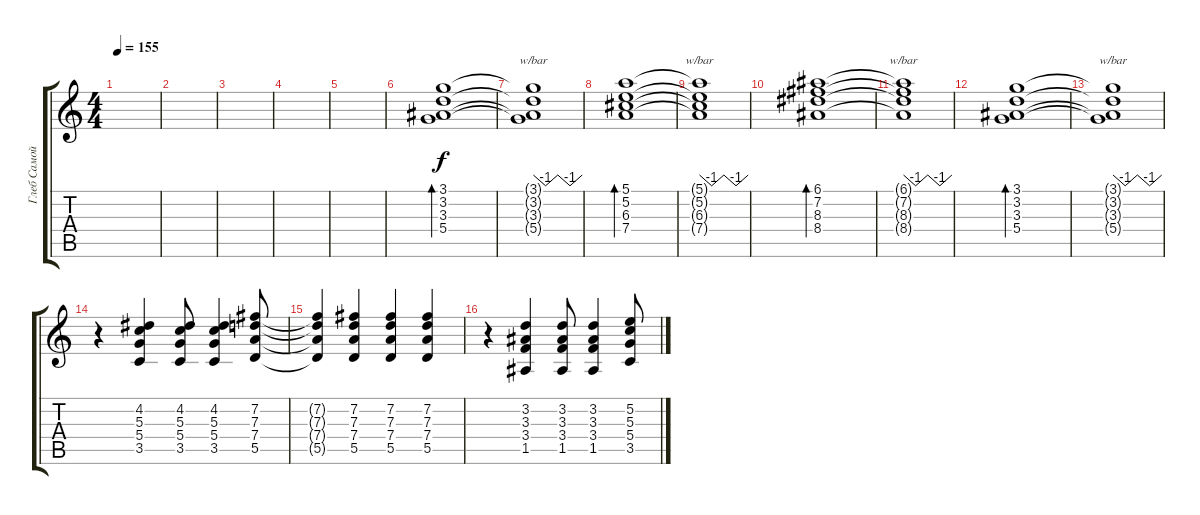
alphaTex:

\track ("Глеб Самойлов (Gibson)" "Глеб Самой") {instrument electricguitarjazz}
\staff {score tabs}
\tuning (E4 B3 G3 D3 A2 E2) {hide}
\ts (4 4)
\tempo 155
\clef g2
\ks c
|
|
|
|
|
(3.1 3.2 3.3 5.4).1{bd 480} |
(3.1{t} 3.2{t} 3.3{t} 5.4{t}).1{tbe (custom default 0 0 15 -4 30 0 45 -4 60 0)} |
(5.1 5.2 6.3 7.4).1{bd 480} |
(5.1{t} 5.2{t} 6.3{t} 7.4{t}).1{tbe (custom default 0 0 15 -4 30 0 45 -4 60 0)} |
(6.1 7.2 8.3 8.4).1{bd 480} |
(6.1{t} 7.2{t} 8.3{t} 8.4{t}).1{tbe (custom default 0 0 15 -4 30 0 45 -4 60 0)} |
(3.1 3.2 3.3 5.4).1{bd 480} |
(3.1{t} 3.2{t} 3.3{t} 5.4{t}).1{tbe (custom default 0 0 15 -4 30 0 45 -4 60 0)} |
r.4{instrument distortionguitar} (4.2 5.3 5.4 3.5).4 (4.2 5.3 5.4 3.5).8 (4.2 5.3 5.4 3.5).4 (7.2 7.3 7.4 5.5).8 |
(7.2{t} 7.3{t} 7.4{t} 5.5{t}).4 (7.2 7.3 7.4 5.5).4 (7.2 7.3 7.4 5.5).4 (7.2 7.3 7.4 5.5).4 |
r.4{instrument distortionguitar} (3.2 3.3 3.4 1.5).4 (3.2 3.3 3.4 1.5).8 (3.2 3.3 3.4 1.5).4 (5.2 5.3 5.4 3.5).8
